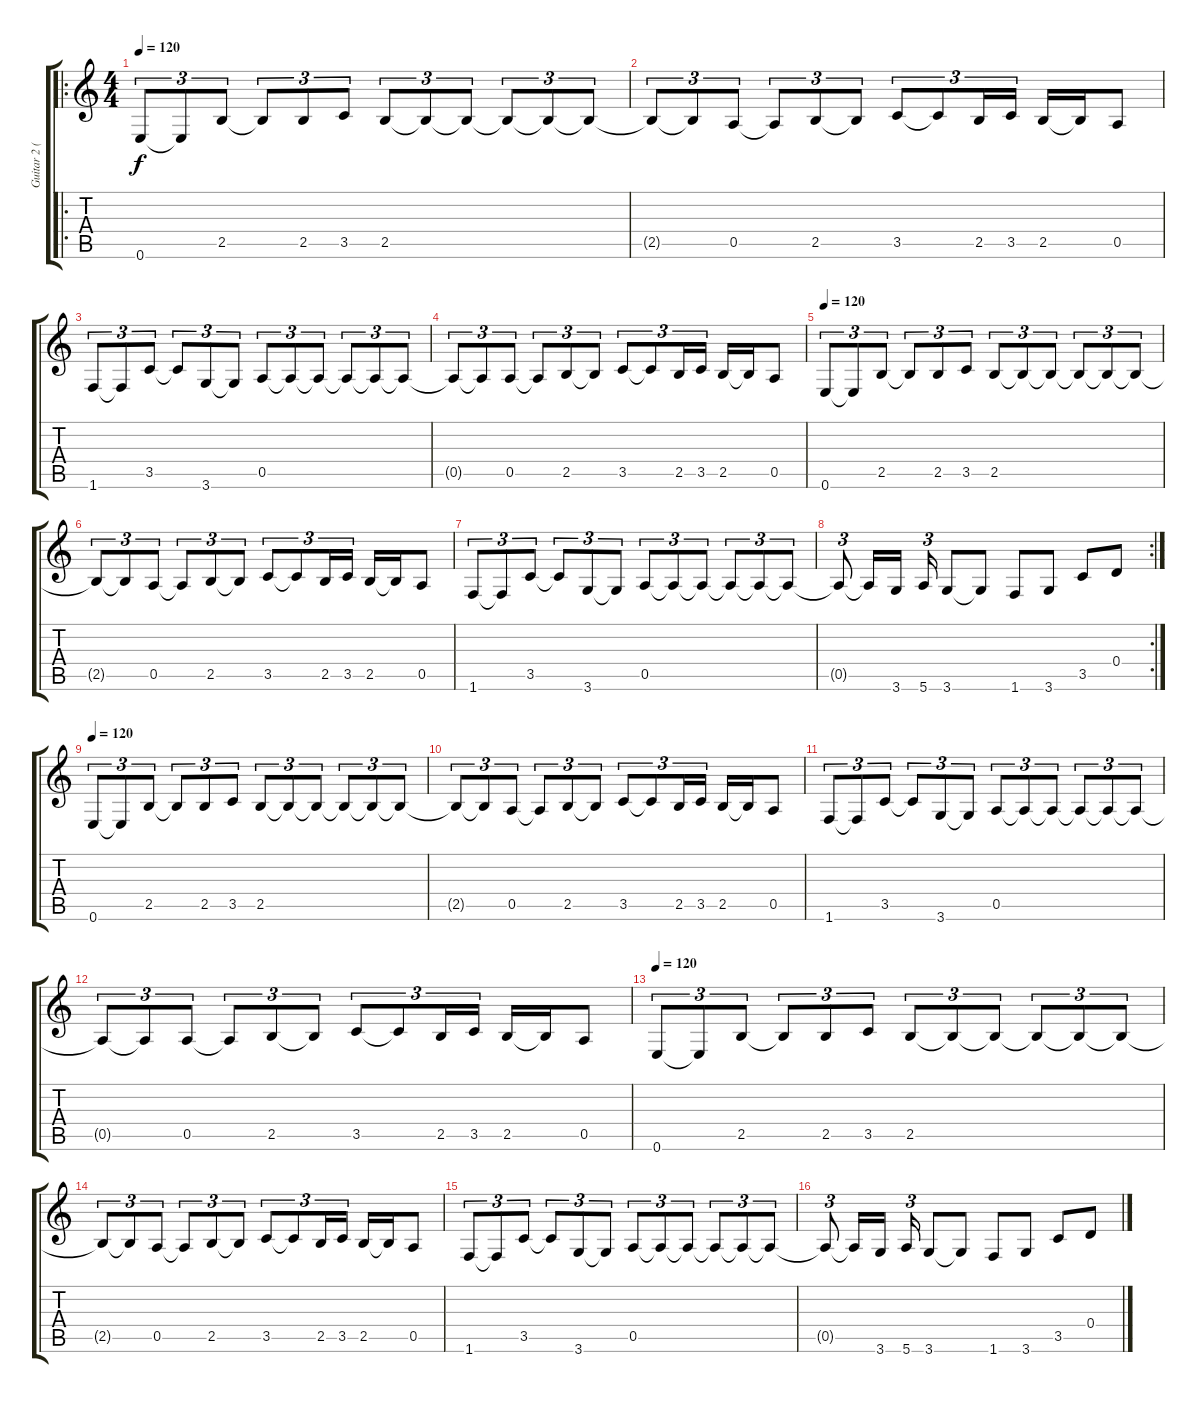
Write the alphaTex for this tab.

\track ("Guitar 2 (Rhythm)" "Guitar 2 (") {instrument distortionguitar}
\staff {score tabs}
\tuning (E4 B3 G3 D3 A2 E2) {hide}
\ro
\ts (4 4)
\tempo 120
\clef g2
\ks c
0.6.8{tu (3 2) dy f} 0.6{t}.8{tu (3 2)} 2.5.8{tu (3 2)} 2.5{t}.8{tu (3 2)} 2.5.8{tu (3 2)} 3.5.8{tu (3 2)} 2.5.8{tu (3 2)} 2.5{t}.8{tu (3 2)} 2.5{t}.8{tu (3 2)} 2.5{t}.8{tu (3 2)} 2.5{t}.8{tu (3 2)} 2.5{t}.8{tu (3 2)} |
2.5{t}.8{tu (3 2)} 2.5{t}.8{tu (3 2)} 0.5.8{tu (3 2)} 0.5{t}.8{tu (3 2)} 2.5.8{tu (3 2)} 2.5{t}.8{tu (3 2)} 3.5.8{tu (3 2)} 3.5{t}.8{tu (3 2)} 2.5.16{tu (3 2)} 3.5.16{tu (3 2)} 2.5.16 2.5{t}.16 0.5.8 |
1.6.8{tu (3 2)} 1.6{t}.8{tu (3 2)} 3.5.8{tu (3 2)} 3.5{t}.8{tu (3 2)} 3.6.8{tu (3 2)} 3.6{t}.8{tu (3 2)} 0.5.8{tu (3 2)} 0.5{t}.8{tu (3 2)} 0.5{t}.8{tu (3 2)} 0.5{t}.8{tu (3 2)} 0.5{t}.8{tu (3 2)} 0.5{t}.8{tu (3 2)} |
0.5{t}.8{tu (3 2)} 0.5{t}.8{tu (3 2)} 0.5.8{tu (3 2)} 0.5{t}.8{tu (3 2)} 2.5.8{tu (3 2)} 2.5{t}.8{tu (3 2)} 3.5.8{tu (3 2)} 3.5{t}.8{tu (3 2)} 2.5.16{tu (3 2)} 3.5.16{tu (3 2)} 2.5.16 2.5{t}.16 0.5.8 |
\tempo 120
0.6.8{tu (3 2)} 0.6{t}.8{tu (3 2)} 2.5.8{tu (3 2)} 2.5{t}.8{tu (3 2)} 2.5.8{tu (3 2)} 3.5.8{tu (3 2)} 2.5.8{tu (3 2)} 2.5{t}.8{tu (3 2)} 2.5{t}.8{tu (3 2)} 2.5{t}.8{tu (3 2)} 2.5{t}.8{tu (3 2)} 2.5{t}.8{tu (3 2)} |
2.5{t}.8{tu (3 2)} 2.5{t}.8{tu (3 2)} 0.5.8{tu (3 2)} 0.5{t}.8{tu (3 2)} 2.5.8{tu (3 2)} 2.5{t}.8{tu (3 2)} 3.5.8{tu (3 2)} 3.5{t}.8{tu (3 2)} 2.5.16{tu (3 2)} 3.5.16{tu (3 2)} 2.5.16 2.5{t}.16 0.5.8 |
1.6.8{tu (3 2)} 1.6{t}.8{tu (3 2)} 3.5.8{tu (3 2)} 3.5{t}.8{tu (3 2)} 3.6.8{tu (3 2)} 3.6{t}.8{tu (3 2)} 0.5.8{tu (3 2)} 0.5{t}.8{tu (3 2)} 0.5{t}.8{tu (3 2)} 0.5{t}.8{tu (3 2)} 0.5{t}.8{tu (3 2)} 0.5{t}.8{tu (3 2)} |
\rc 2
0.5{t}.8{tu (3 2)} 0.5{t}.16 3.6.16 5.6.16{tu (3 2)} 3.6.8 3.6{t}.8 1.6.8 3.6.8 3.5.8 0.4.8 |
\tempo 120
0.6.8{tu (3 2)} 0.6{t}.8{tu (3 2)} 2.5.8{tu (3 2)} 2.5{t}.8{tu (3 2)} 2.5.8{tu (3 2)} 3.5.8{tu (3 2)} 2.5.8{tu (3 2)} 2.5{t}.8{tu (3 2)} 2.5{t}.8{tu (3 2)} 2.5{t}.8{tu (3 2)} 2.5{t}.8{tu (3 2)} 2.5{t}.8{tu (3 2)} |
2.5{t}.8{tu (3 2)} 2.5{t}.8{tu (3 2)} 0.5.8{tu (3 2)} 0.5{t}.8{tu (3 2)} 2.5.8{tu (3 2)} 2.5{t}.8{tu (3 2)} 3.5.8{tu (3 2)} 3.5{t}.8{tu (3 2)} 2.5.16{tu (3 2)} 3.5.16{tu (3 2)} 2.5.16 2.5{t}.16 0.5.8 |
1.6.8{tu (3 2)} 1.6{t}.8{tu (3 2)} 3.5.8{tu (3 2)} 3.5{t}.8{tu (3 2)} 3.6.8{tu (3 2)} 3.6{t}.8{tu (3 2)} 0.5.8{tu (3 2)} 0.5{t}.8{tu (3 2)} 0.5{t}.8{tu (3 2)} 0.5{t}.8{tu (3 2)} 0.5{t}.8{tu (3 2)} 0.5{t}.8{tu (3 2)} |
0.5{t}.8{tu (3 2)} 0.5{t}.8{tu (3 2)} 0.5.8{tu (3 2)} 0.5{t}.8{tu (3 2)} 2.5.8{tu (3 2)} 2.5{t}.8{tu (3 2)} 3.5.8{tu (3 2)} 3.5{t}.8{tu (3 2)} 2.5.16{tu (3 2)} 3.5.16{tu (3 2)} 2.5.16 2.5{t}.16 0.5.8 |
\tempo 120
0.6.8{tu (3 2)} 0.6{t}.8{tu (3 2)} 2.5.8{tu (3 2)} 2.5{t}.8{tu (3 2)} 2.5.8{tu (3 2)} 3.5.8{tu (3 2)} 2.5.8{tu (3 2)} 2.5{t}.8{tu (3 2)} 2.5{t}.8{tu (3 2)} 2.5{t}.8{tu (3 2)} 2.5{t}.8{tu (3 2)} 2.5{t}.8{tu (3 2)} |
2.5{t}.8{tu (3 2)} 2.5{t}.8{tu (3 2)} 0.5.8{tu (3 2)} 0.5{t}.8{tu (3 2)} 2.5.8{tu (3 2)} 2.5{t}.8{tu (3 2)} 3.5.8{tu (3 2)} 3.5{t}.8{tu (3 2)} 2.5.16{tu (3 2)} 3.5.16{tu (3 2)} 2.5.16 2.5{t}.16 0.5.8 |
1.6.8{tu (3 2)} 1.6{t}.8{tu (3 2)} 3.5.8{tu (3 2)} 3.5{t}.8{tu (3 2)} 3.6.8{tu (3 2)} 3.6{t}.8{tu (3 2)} 0.5.8{tu (3 2)} 0.5{t}.8{tu (3 2)} 0.5{t}.8{tu (3 2)} 0.5{t}.8{tu (3 2)} 0.5{t}.8{tu (3 2)} 0.5{t}.8{tu (3 2)} |
0.5{t}.8{tu (3 2)} 0.5{t}.16 3.6.16 5.6.16{tu (3 2)} 3.6.8 3.6{t}.8 1.6.8 3.6.8 3.5.8 0.4.8
